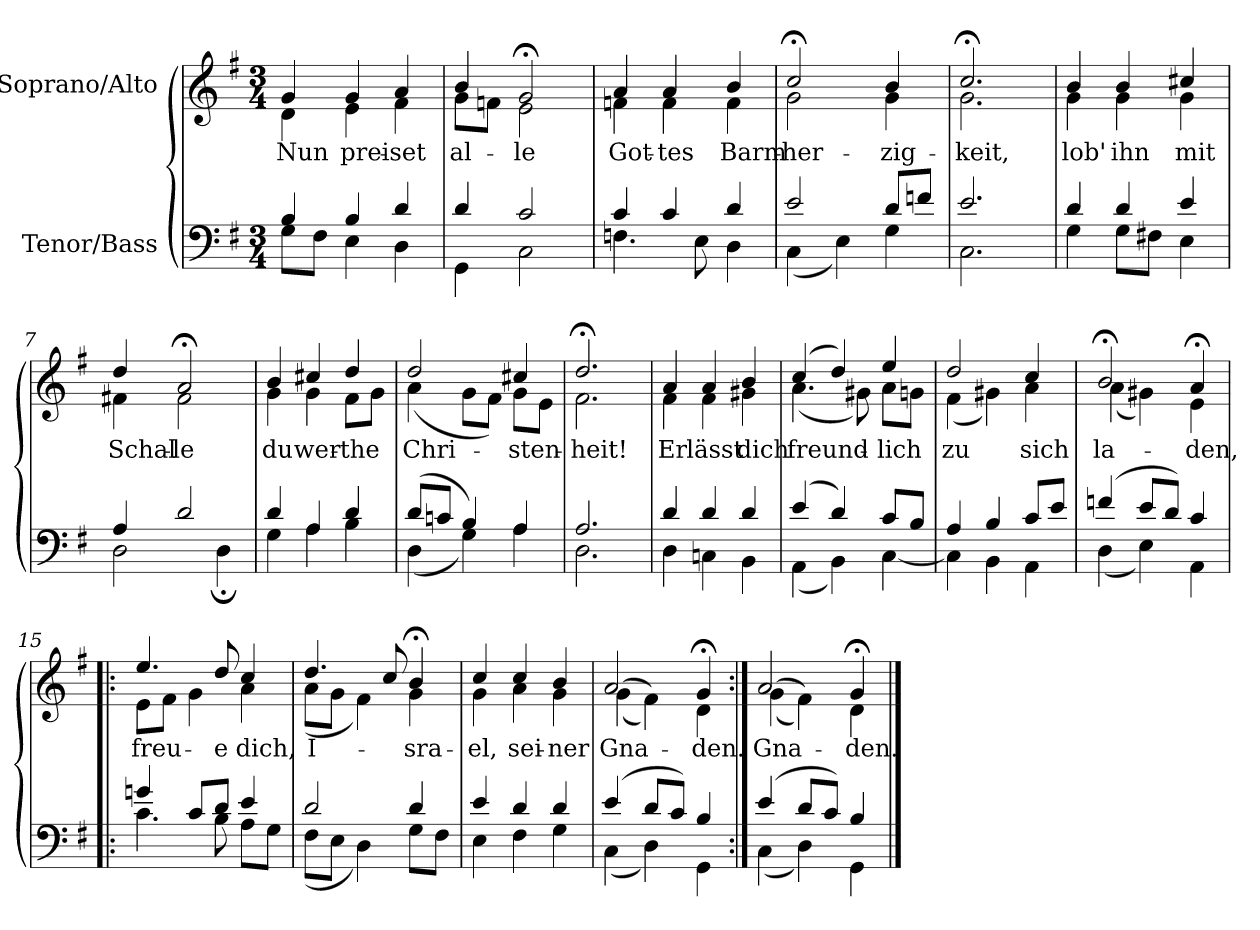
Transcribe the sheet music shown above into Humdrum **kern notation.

**kern	**kern	**text
*part2	*part1	*part1
*staff2	*staff1	*staff1
*I"Tenor/Bass	*I"Soprano/Alto	*
*clefF4	*clefG2	*
*k[f#]	*k[f#]	*
*M3/4	*M3/4	*
=1	=1	=1
*^	*	*
!	!	!	!LO:LY:b
*	*	*^	*
4B/	8G\L	4g/	4d\	Nun
.	8F#\J	.	.	.
!	!	!	!	!LO:LY:b
4B/	4E\	4g/	4e\	prei-
!	!	!	!	!LO:LY:b
4d/	4D\	4a/	4f#\	-set
=2	=2	=2	=2	=2
!	!	!	!	!LO:LY:b
4d/	4GG\	4b/	8g\L	al-
.	.	.	8fn\J	.
!	!	!	!	!LO:LY:b
2c/	2C\	2g;</	2e\	-le
=3	=3	=3	=3	=3
!	!	!	!	!LO:LY:b
4c/	4.Fn\	4a/	4fn\	Got-
!	!	!	!	!LO:LY:b
4c/	.	4a/	4f\	-tes
.	8E\	.	.	.
!	!	!	!	!LO:LY:b
4d/	4D\	4b/	4f\	Barm-
=4	=4	=4	=4	=4
!	!	!	!	!LO:LY:b
2e/	(4C\	2cc;</	2g\	-her-
.	4E\)	.	.	.
!	!	!	!	!LO:LY:b
8d/L	4G\	4b/	4g\	-zig-
8fn/J	.	.	.	.
=5	=5	=5	=5	=5
!	!	!	!	!LO:LY:b
2.e/	2.C\	2.cc;</	2.g\	-keit,
=6	=6	=6	=6	=6
!	!	!	!	!LO:LY:b
4d/	4G\	4b/	4g\	lob'
!	!	!	!	!LO:LY:b
4d/	8G\L	4b/	4g\	ihn
.	8F#X\J	.	.	.
!	!	!	!	!LO:LY:b
4e/	4E\	4cc#X/	4g\	mit
!!LO:LB:g=z	!!
=7	=7	=7	=7	=7
!	!	!	!	!LO:LY:b
4A/	2D\	4dd/	4f#X\	Schal-
!	!	!	!	!LO:LY:b
2d/	.	2a;</	2f#\	-le
.	4D;\	.	.	.
=8	=8	=8	=8	=8
!	!	!	!	!LO:LY:b
4d/	4G\	4b/	4g\	du
!	!	!	!	!LO:LY:b
4A/	4A\	4cc#X/	4g\	wer-
!	!	!	!	!LO:LY:b
4d/	4B\	4dd/	8f#\L	-the
.	.	.	8g\J	.
=9	=9	=9	=9	=9
!	!	!	!	!LO:LY:b
(8d/L	(4D\	2dd/	(4a\	Chri-
8cn/J	.	.	.	.
4B/)	4G\)	.	8g\L	.
.	.	.	8f#\J)	.
!	!	!	!	!LO:LY:b
4A/	4A\	4cc#X/	8g\L	-sten-
.	.	.	8e\J	.
=10	=10	=10	=10	=10
!	!	!	!	!LO:LY:b
2.A/	2.D\	2.dd;</	2.f#\	-heit!
=11	=11	=11	=11	=11
!	!	!	!	!LO:LY:b
4d/	4D\	4a/	4f#\	Er
!	!	!	!	!LO:LY:b
4d/	4Cn\	4a/	4f#\	lässt
!	!	!	!	!LO:LY:b
4d/	4BB\	4b/	4g#X\	dich
=12	=12	=12	=12	=12
!	!	!	!	!LO:LY:b
(4e/	(4AA\	(4cc/	(4.a\	freund-
4d/)	4BB\)	4dd/)	.	.
.	.	.	8g#X\)	.
!	!	!	!	!LO:LY:b
8c/L	[4C\	4ee/	8a\L	-lich
8B/J	.	.	8gn\J	.
!!LO:LB:g=z	!!
=13	=13	=13	=13	=13
!	!	!	!	!LO:LY:b
4A/	4C\]	2dd/	(4f#\	zu
4B/	4BB\	.	4g#X\)	.
!	!	!	!	!LO:LY:b
8c/L	4AA\	4cc/	4a\	sich
8e/J	.	.	.	.
=14	=14	=14	=14	=14
!	!	!	!	!LO:LY:b
(4fn/	(4D\	2b;</	(4a\	la-
8e/L	4E\)	.	4g#X\)	.
8d/J)	.	.	.	.
!	!	!	!	!LO:LY:b
4c/	4AA\	4a;</	4e\	-den,
=15!|:	=15!|:	=15!|:	=15!|:	=15!|:
!	!	!	!	!LO:LY:b
4gn/	4.c\	4.ee/	8e\L	freu-
.	.	.	8f#\J	.
8c/L	.	.	4g\	.
!	!	!	!	!LO:LY:b
8d/J	8B\	8dd/	.	-e
!	!	!	!	!LO:LY:b
4e/	8A\L	4cc/	4a\	dich,
.	8G\J	.	.	.
=16	=16	=16	=16	=16
!	!	!	!	!LO:LY:b
2d/	(8F#\L	4.dd/	(8a\L	I-
.	8E\J	.	8g\J	.
.	4D\)	.	4f#\)	.
.	.	8cc/	.	.
!	!	!	!	!LO:LY:b
4d/	8G\L	4b;</	4g\	-sra-
.	8F#\J	.	.	.
=17	=17	=17	=17	=17
!	!	!	!	!LO:LY:b
4e/	4E\	4cc/	4g\	-el,
!	!	!	!	!LO:LY:b
4d/	4F#\	4cc/	4a\	sei-
!	!	!	!	!LO:LY:b
4d/	4G\	4b/	4g\	-ner
=18	=18	=18	=18	=18
!	!	!	!	!LO:LY:b
(4e/	(4C\	2a/	((4g\	Gna-
8d/L	4D\)	.	4f#\))	.
8c/J)	.	.	.	.
!	!	!	!	!LO:LY:b
4B/	4GG\	4g;</	4d\	-den.
=18X1:|!	=18X1:|!	=18X1:|!	=18X1:|!	=18X1:|!
!	!	!	!	!LO:LY:b
(4e/	(4C\	2a/	((4g\	Gna-
8d/L	4D\)	.	4f#\))	.
8c/J)	.	.	.	.
!	!	!	!	!LO:LY:b
4B/	4GG\	4g;</	4d\	-den.
*v	*v	*	*	*
*	*v	*v	*
==	==	==
*-	*-	*-
